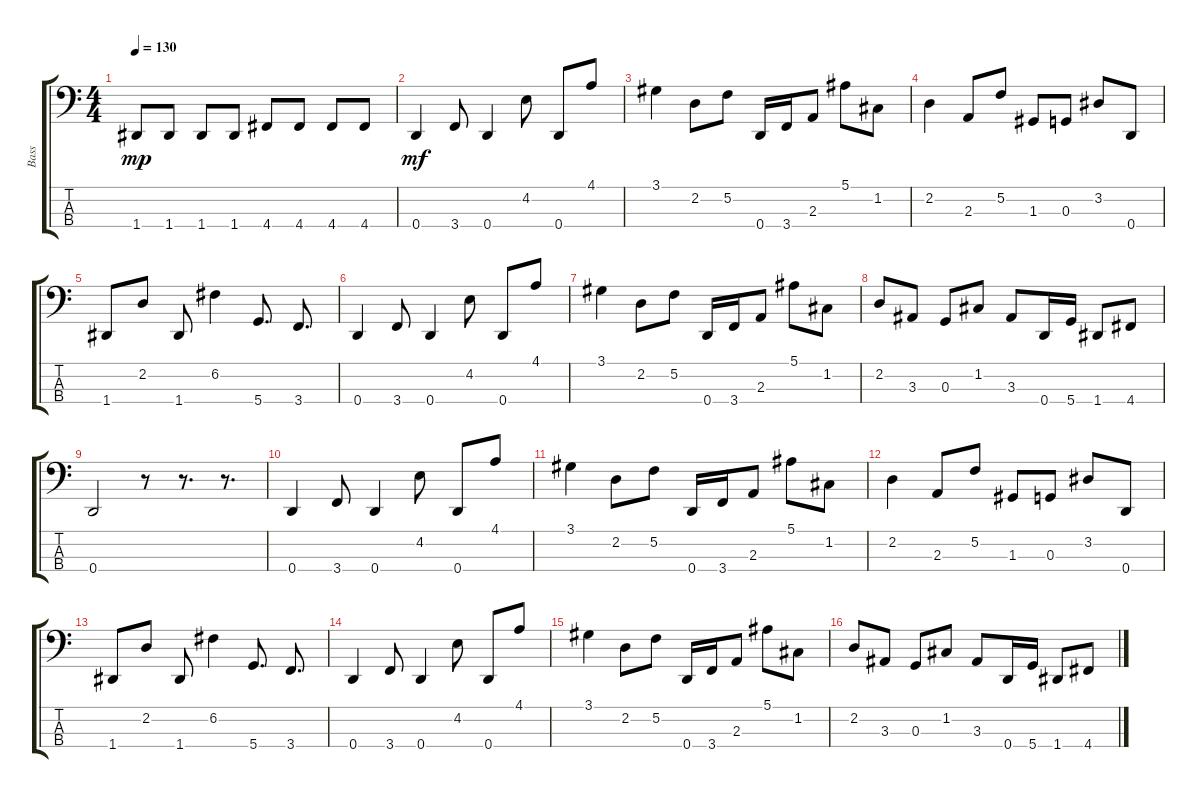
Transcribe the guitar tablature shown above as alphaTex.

\track ("Bass" "Bass") {instrument electricbassfinger}
\staff {score tabs}
\tuning (F2 C2 G1 D1) {hide}
\ts (4 4)
\tempo 130
\clef f4
\ks c
1.4.8{dy mp} 1.4.8 1.4.8 1.4.8 4.4.8 4.4.8 4.4.8 4.4.8 |
0.4.4{dy mf} 3.4.8 0.4.4 4.2.8 0.4.8 4.1.8 |
3.1.4 2.2.8 5.2.8 0.4.16 3.4.16 2.3.8 5.1.8 1.2.8 |
2.2.4 2.3.8 5.2.8 1.3.8 0.3.8 3.2.8 0.4.8 |
1.4.8 2.2.8 1.4.8 6.2.4 5.4.8{d} 3.4.8{d} |
0.4.4 3.4.8 0.4.4 4.2.8 0.4.8 4.1.8 |
3.1.4 2.2.8 5.2.8 0.4.16 3.4.16 2.3.8 5.1.8 1.2.8 |
2.2.8 3.3.8 0.3.8 1.2.8 3.3.8 0.4.16 5.4.16 1.4.8 4.4.8 |
0.4.2 r.8 r.8{d} r.8{d} |
0.4.4 3.4.8 0.4.4 4.2.8 0.4.8 4.1.8 |
3.1.4 2.2.8 5.2.8 0.4.16 3.4.16 2.3.8 5.1.8 1.2.8 |
2.2.4 2.3.8 5.2.8 1.3.8 0.3.8 3.2.8 0.4.8 |
1.4.8 2.2.8 1.4.8 6.2.4 5.4.8{d} 3.4.8{d} |
0.4.4 3.4.8 0.4.4 4.2.8 0.4.8 4.1.8 |
3.1.4 2.2.8 5.2.8 0.4.16 3.4.16 2.3.8 5.1.8 1.2.8 |
2.2.8 3.3.8 0.3.8 1.2.8 3.3.8 0.4.16 5.4.16 1.4.8 4.4.8
